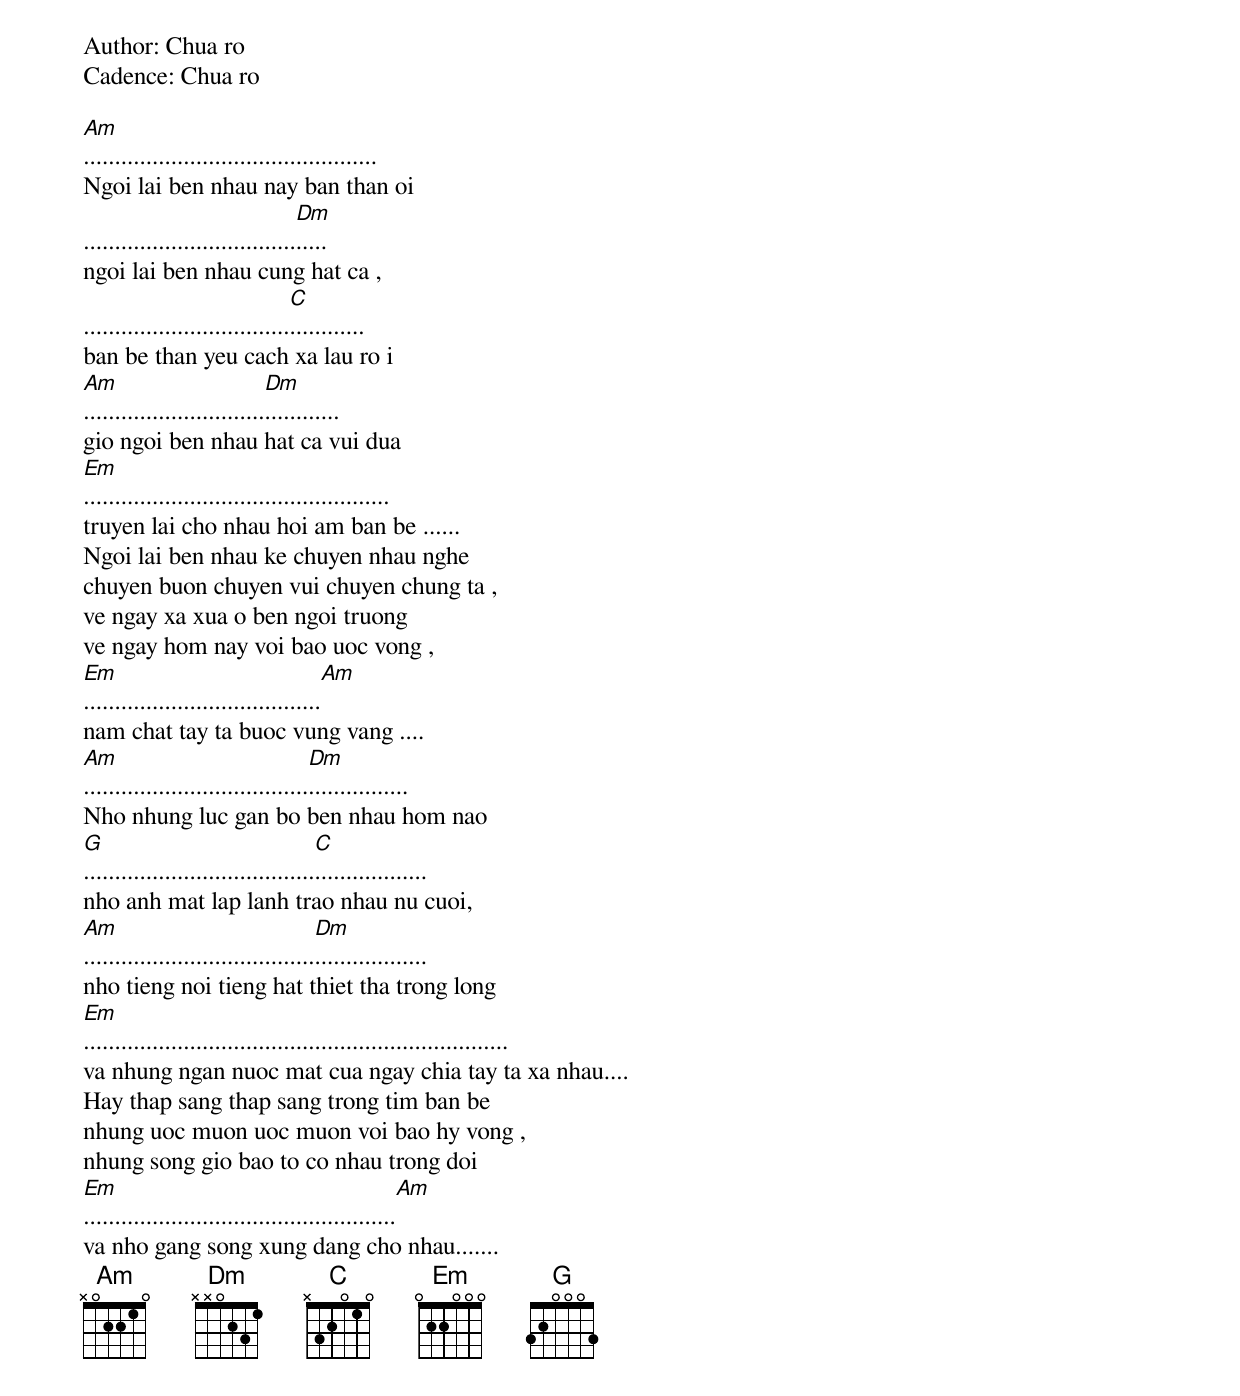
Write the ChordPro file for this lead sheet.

Author: Chua ro
Cadence: Chua ro

[Am]...............................................
Ngoi lai ben nhau nay ban than oi
..................................[Dm].....
ngoi lai ben nhau cung hat ca ,
.................................[C]............
ban be than yeu cach xa lau ro i
[Am].............................[Dm]............
gio ngoi ben nhau hat ca vui dua
[Em].................................................
truyen lai cho nhau hoi am ban be ......
Ngoi lai ben nhau ke chuyen nhau nghe
chuyen buon chuyen vui chuyen chung ta ,
ve ngay xa xua o ben ngoi truong
ve ngay hom nay voi bao uoc vong ,
[Em]......................................[Am]
nam chat tay ta buoc vung vang ....
[Am]....................................[Dm]................
Nho nhung luc gan bo ben nhau hom nao
[G].....................................[C]..................
nho anh mat lap lanh trao nhau nu cuoi,
[Am].....................................[Dm]..................
nho tieng noi tieng hat thiet tha trong long
[Em]....................................................................
va nhung ngan nuoc mat cua ngay chia tay ta xa nhau....
Hay thap sang thap sang trong tim ban be
nhung uoc muon uoc muon voi bao hy vong ,
nhung song gio bao to co nhau trong doi
[Em]..................................................[Am]
va nho gang song xung dang cho nhau.......
